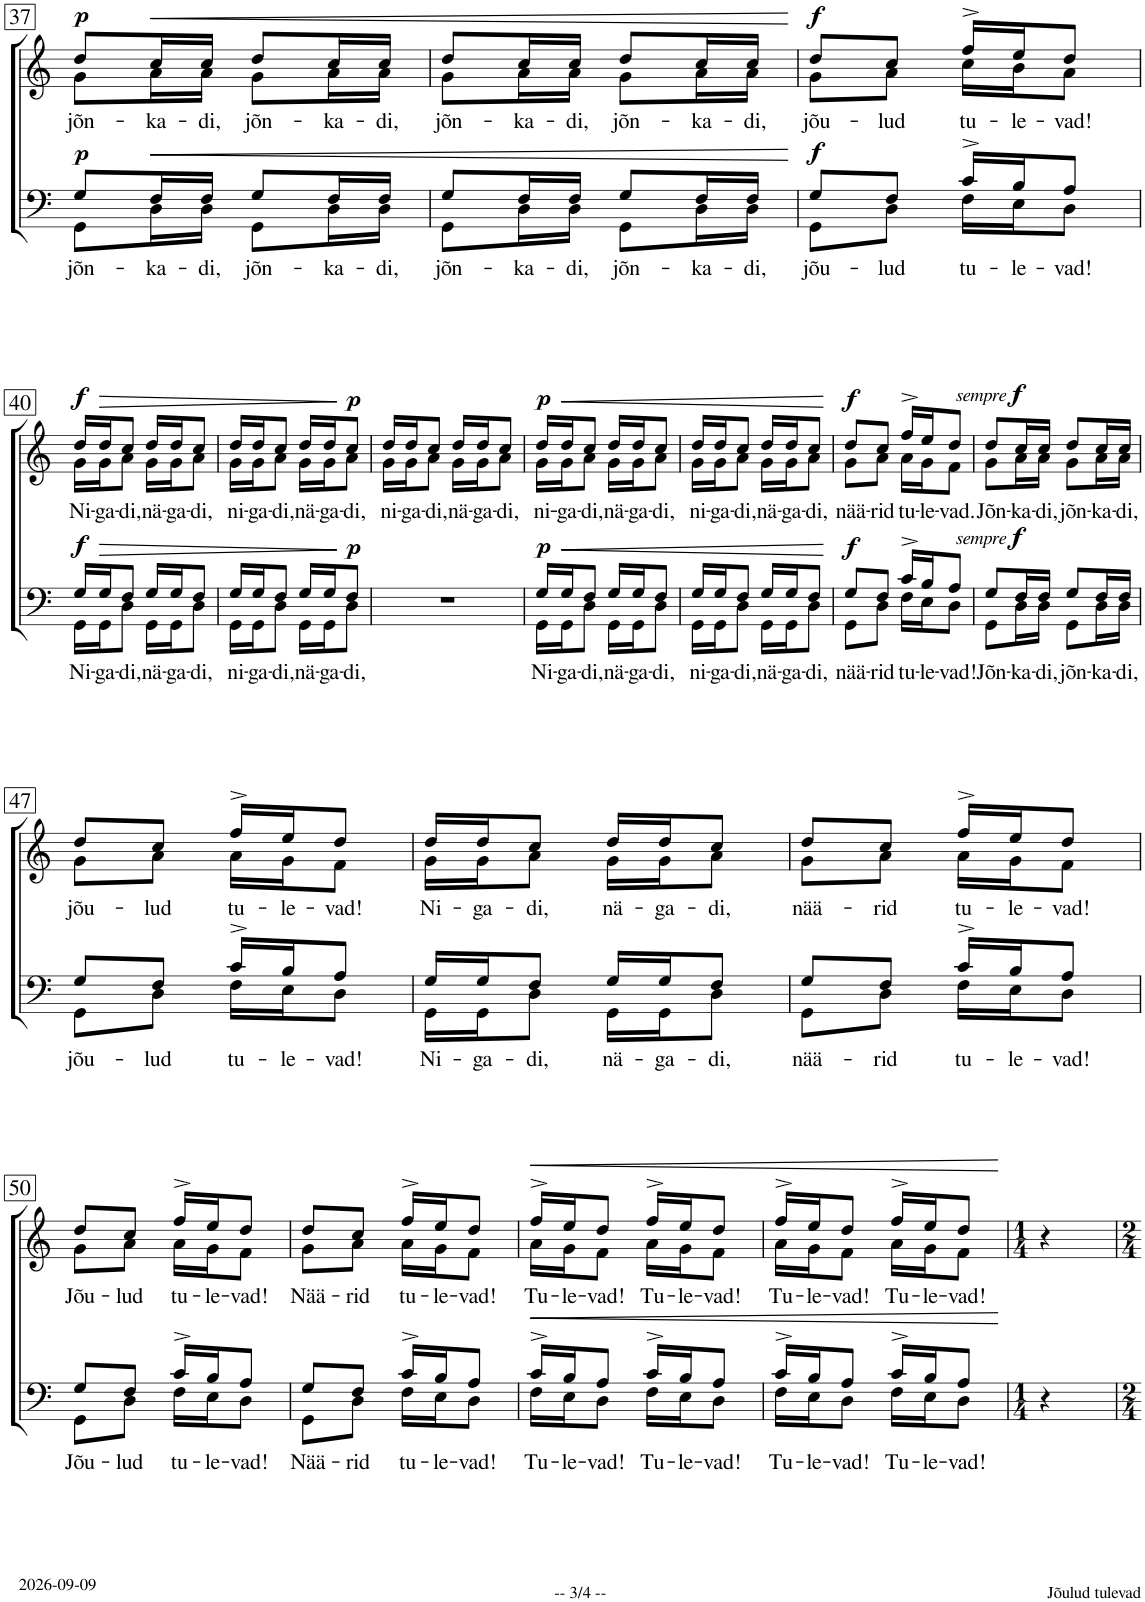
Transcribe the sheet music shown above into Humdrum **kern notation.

**kern	**text	**dynam	**kern	**text	**dynam
*part2	*part2	*part2	*part1	*part1	*part1
*staff2	*staff2	*staff2	*staff1	*staff1	*staff1
*I"T B	*	*	*I"S A	*	*
!!LO:PB:g=z
*clefF4	*	*	*clefG2	*	*
*k[]	*	*	*k[]	*	*
*M2/4	*	*	*M2/4	*	*
=37	=37	=37	=37	=37	=37
!	!LO:LY:b	!LO:DY:a	!	!LO:LY:b	!LO:DY:a
*^	*	*	*^	*	*
8G/L	8GG\L	jõn-	p	8dd/L	8g\L	jõn-	p
!	!	!LO:LY:b	!LO:HP:b	!	!	!LO:LY:b	!LO:HP:b
16F/L	16D\L	-ka-	<	16cc/L	16a\L	-ka-	<
!	!	!LO:LY:b	!	!	!	!LO:LY:b	!
16F/JJ	16D\JJ	-di,	.	16cc/JJ	16a\JJ	-di,	.
!	!	!LO:LY:b	!	!	!	!LO:LY:b	!
8G/L	8GG\L	jõn-	.	8dd/L	8g\L	jõn-	.
!	!	!LO:LY:b	!	!	!	!LO:LY:b	!
16F/L	16D\L	-ka-	.	16cc/L	16a\L	-ka-	.
!	!	!LO:LY:b	!	!	!	!LO:LY:b	!
16F/JJ	16D\JJ	-di,	.	16cc/JJ	16a\JJ	-di,	.
=38	=38	=38	=38	=38	=38	=38	=38
!	!	!LO:LY:b	!	!	!	!LO:LY:b	!
8G/L	8GG\L	jõn-	.	8dd/L	8g\L	jõn-	.
!	!	!LO:LY:b	!	!	!	!LO:LY:b	!
16F/L	16D\L	-ka-	.	16cc/L	16a\L	-ka-	.
!	!	!LO:LY:b	!	!	!	!LO:LY:b	!
16F/JJ	16D\JJ	-di,	.	16cc/JJ	16a\JJ	-di,	.
!	!	!LO:LY:b	!	!	!	!LO:LY:b	!
8G/L	8GG\L	jõn-	.	8dd/L	8g\L	jõn-	.
!	!	!LO:LY:b	!	!	!	!LO:LY:b	!
16F/L	16D\L	-ka-	.	16cc/L	16a\L	-ka-	.
!	!	!LO:LY:b	!	!	!	!LO:LY:b	!
16F/JJ	16D\JJ	-di,	.	16cc/JJ	16a\JJ	-di,	.
*v	*v	*	*	*	*	*	*
*	*	*	*v	*v	*	*
.	.	[	.	.	[
=39	=39	=39	=39	=39	=39
!	!LO:LY:b	!LO:DY:a	!	!LO:LY:b	!LO:DY:a
*^	*	*	*^	*	*
8G/L	8GG\L	jõu-	f	8dd/L	8g\L	jõu-	f
!	!	!LO:LY:b	!	!	!	!LO:LY:b	!
8F/J	8D\J	-lud	.	8cc/J	8a\J	-lud	.
!	!	!LO:LY:b	!	!	!	!LO:LY:b	!
16c^/LL	16F\LL	tu-	.	16ff^/LL	16cc\LL	tu-	.
!	!	!LO:LY:b	!	!	!	!LO:LY:b	!
16B/J	16E\J	-le-	.	16ee/J	16b\J	-le-	.
!	!	!LO:LY:b	!	!	!	!LO:LY:b	!
8A/J	8D\J	-vad!	.	8dd/J	8a\J	-vad!	.
!!LO:LB:g=z	!!
=40	=40	=40	=40	=40	=40	=40	=40
!	!	!LO:LY:b	!LO:DY:a	!	!	!LO:LY:b	!LO:DY:a
16G/LL	16GG\LL	Ni-	f	16dd/LL	16g\LL	Ni-	f
!	!	!LO:LY:b	!LO:HP:b	!	!	!LO:LY:b	!LO:HP:b
16G/J	16GG\J	-ga-	>	16dd/J	16g\J	-ga-	>
!	!	!LO:LY:b	!	!	!	!LO:LY:b	!
8F/J	8D\J	-di,	.	8cc/J	8a\J	-di,	.
!	!	!LO:LY:b	!	!	!	!LO:LY:b	!
16G/LL	16GG\LL	nä-	.	16dd/LL	16g\LL	nä-	.
!	!	!LO:LY:b	!	!	!	!LO:LY:b	!
16G/J	16GG\J	-ga-	.	16dd/J	16g\J	-ga-	.
!	!	!LO:LY:b	!	!	!	!LO:LY:b	!
8F/J	8D\J	-di,	.	8cc/J	8a\J	-di,	.
=41	=41	=41	=41	=41	=41	=41	=41
!	!	!LO:LY:b	!	!	!	!LO:LY:b	!
16G/LL	16GG\LL	ni-	.	16dd/LL	16g\LL	ni-	.
!	!	!LO:LY:b	!	!	!	!LO:LY:b	!
16G/J	16GG\J	-ga-	.	16dd/J	16g\J	-ga-	.
!	!	!LO:LY:b	!	!	!	!LO:LY:b	!
8F/J	8D\J	-di,	.	8cc/J	8a\J	-di,	.
!	!	!LO:LY:b	!	!	!	!LO:LY:b	!
16G/LL	16GG\LL	nä-	.	16dd/LL	16g\LL	nä-	.
!	!	!LO:LY:b	!	!	!	!LO:LY:b	!
16G/J	16GG\J	-ga-	.	16dd/J	16g\J	-ga-	.
!	!	!LO:LY:b	!LO:DY:n=1:a	!	!	!LO:LY:b	!LO:DY:n=1:a
8F/J	8D\J	-di,	] p	8cc/J	8a\J	-di,	] p
=42	=42	=42	=42	=42	=42	=42	=42
!	!	!	!	!	!	!LO:LY:b	!
*v	*v	*	*	*	*	*	*
2r	.	.	16dd/LL	16g\LL	ni-	.
!	!	!	!	!	!LO:LY:b	!
.	.	.	16dd/J	16g\J	-ga-	.
!	!	!	!	!	!LO:LY:b	!
.	.	.	8cc/J	8a\J	-di,	.
!	!	!	!	!	!LO:LY:b	!
.	.	.	16dd/LL	16g\LL	nä-	.
!	!	!	!	!	!LO:LY:b	!
.	.	.	16dd/J	16g\J	-ga-	.
!	!	!	!	!	!LO:LY:b	!
.	.	.	8cc/J	8a\J	-di,	.
=43	=43	=43	=43	=43	=43	=43
!	!LO:LY:b	!LO:DY:a	!	!	!LO:LY:b	!LO:DY:a
*^	*	*	*	*	*	*
16G/LL	16GG\LL	Ni-	p	16dd/LL	16g\LL	ni-	p
!	!	!LO:LY:b	!LO:HP:b	!	!	!LO:LY:b	!LO:HP:b
16G/J	16GG\J	-ga-	<	16dd/J	16g\J	-ga-	<
!	!	!LO:LY:b	!	!	!	!LO:LY:b	!
8F/J	8D\J	-di,	.	8cc/J	8a\J	-di,	.
!	!	!LO:LY:b	!	!	!	!LO:LY:b	!
16G/LL	16GG\LL	nä-	.	16dd/LL	16g\LL	nä-	.
!	!	!LO:LY:b	!	!	!	!LO:LY:b	!
16G/J	16GG\J	-ga-	.	16dd/J	16g\J	-ga-	.
!	!	!LO:LY:b	!	!	!	!LO:LY:b	!
8F/J	8D\J	-di,	.	8cc/J	8a\J	-di,	.
=44	=44	=44	=44	=44	=44	=44	=44
!	!	!LO:LY:b	!	!	!	!LO:LY:b	!
16G/LL	16GG\LL	ni-	.	16dd/LL	16g\LL	ni-	.
!	!	!LO:LY:b	!	!	!	!LO:LY:b	!
16G/J	16GG\J	-ga-	.	16dd/J	16g\J	-ga-	.
!	!	!LO:LY:b	!	!	!	!LO:LY:b	!
8F/J	8D\J	-di,	.	8cc/J	8a\J	-di,	.
!	!	!LO:LY:b	!	!	!	!LO:LY:b	!
16G/LL	16GG\LL	nä-	.	16dd/LL	16g\LL	nä-	.
!	!	!LO:LY:b	!	!	!	!LO:LY:b	!
16G/J	16GG\J	-ga-	.	16dd/J	16g\J	-ga-	.
!	!	!LO:LY:b	!	!	!	!LO:LY:b	!
8F/J	8D\J	-di,	.	8cc/J	8a\J	-di,	.
*v	*v	*	*	*	*	*	*
*	*	*	*v	*v	*	*
.	.	[	.	.	[
=45	=45	=45	=45	=45	=45
!	!LO:LY:b	!LO:DY:a	!	!LO:LY:b	!LO:DY:a
*^	*	*	*^	*	*
8G/L	8GG\L	nää-	f	8dd/L	8g\L	nää-	f
!	!	!LO:LY:b	!	!	!	!LO:LY:b	!
8F/J	8D\J	-rid	.	8cc/J	8a\J	-rid	.
!	!	!LO:LY:b	!	!	!	!LO:LY:b	!
16c^/LL	16F\LL	tu-	.	16ff^/LL	16a\LL	tu-	.
!	!	!LO:LY:b	!	!	!	!LO:LY:b	!
16B/J	16E\J	-le-	.	16ee/J	16g\J	-le-	.
!	!	!LO:LY:b	!	!	!	!LO:LY:b	!
8A/J	8D\J	-vad!	.	8dd/J	8f\J	-vad.	.
=46	=46	=46	=46	=46	=46	=46	=46
!	!	!LO:LY:b	!LO:DY:a	!	!	!LO:LY:b	!
!	!	!	!LO:DY:n=1:a	!	!	!	!LO:DY:a
!	!	!	!	!	!	!	!LO:DY:n=1:a
8G/L	8GG\L	Jõn-	other-dynamics f	8dd/L	8g\L	Jõn-	other-dynamics f
!	!	!LO:LY:b	!	!	!	!LO:LY:b	!
16F/L	16D\L	-ka-	.	16cc/L	16a\L	-ka-	.
!	!	!LO:LY:b	!	!	!	!LO:LY:b	!
16F/JJ	16D\JJ	-di,	.	16cc/JJ	16a\JJ	-di,	.
!	!	!LO:LY:b	!	!	!	!LO:LY:b	!
8G/L	8GG\L	jõn-	.	8dd/L	8g\L	jõn-	.
!	!	!LO:LY:b	!	!	!	!LO:LY:b	!
16F/L	16D\L	-ka-	.	16cc/L	16a\L	-ka-	.
!	!	!LO:LY:b	!	!	!	!LO:LY:b	!
16F/JJ	16D\JJ	-di,	.	16cc/JJ	16a\JJ	-di,	.
!!LO:LB:g=z	!!
=47	=47	=47	=47	=47	=47	=47	=47
!	!	!LO:LY:b	!	!	!	!LO:LY:b	!
8G/L	8GG\L	jõu-	.	8dd/L	8g\L	jõu-	.
!	!	!LO:LY:b	!	!	!	!LO:LY:b	!
8F/J	8D\J	-lud	.	8cc/J	8a\J	-lud	.
!	!	!LO:LY:b	!	!	!	!LO:LY:b	!
16c^/LL	16F\LL	tu-	.	16ff^/LL	16a\LL	tu-	.
!	!	!LO:LY:b	!	!	!	!LO:LY:b	!
16B/J	16E\J	-le-	.	16ee/J	16g\J	-le-	.
!	!	!LO:LY:b	!	!	!	!LO:LY:b	!
8A/J	8D\J	-vad!	.	8dd/J	8f\J	-vad!	.
=48	=48	=48	=48	=48	=48	=48	=48
!	!	!LO:LY:b	!	!	!	!LO:LY:b	!
16G/LL	16GG\LL	Ni-	.	16dd/LL	16g\LL	Ni-	.
!	!	!LO:LY:b	!	!	!	!LO:LY:b	!
16G/J	16GG\J	-ga-	.	16dd/J	16g\J	-ga-	.
!	!	!LO:LY:b	!	!	!	!LO:LY:b	!
8F/J	8D\J	-di,	.	8cc/J	8a\J	-di,	.
!	!	!LO:LY:b	!	!	!	!LO:LY:b	!
16G/LL	16GG\LL	nä-	.	16dd/LL	16g\LL	nä-	.
!	!	!LO:LY:b	!	!	!	!LO:LY:b	!
16G/J	16GG\J	-ga-	.	16dd/J	16g\J	-ga-	.
!	!	!LO:LY:b	!	!	!	!LO:LY:b	!
8F/J	8D\J	-di,	.	8cc/J	8a\J	-di,	.
=49	=49	=49	=49	=49	=49	=49	=49
!	!	!LO:LY:b	!	!	!	!LO:LY:b	!
8G/L	8GG\L	nää-	.	8dd/L	8g\L	nää-	.
!	!	!LO:LY:b	!	!	!	!LO:LY:b	!
8F/J	8D\J	-rid	.	8cc/J	8a\J	-rid	.
!	!	!LO:LY:b	!	!	!	!LO:LY:b	!
16c^/LL	16F\LL	tu-	.	16ff^/LL	16a\LL	tu-	.
!	!	!LO:LY:b	!	!	!	!LO:LY:b	!
16B/J	16E\J	-le-	.	16ee/J	16g\J	-le-	.
!	!	!LO:LY:b	!	!	!	!LO:LY:b	!
8A/J	8D\J	-vad!	.	8dd/J	8f\J	-vad!	.
!!LO:LB:g=z	!!
=50	=50	=50	=50	=50	=50	=50	=50
!	!	!LO:LY:b	!	!	!	!LO:LY:b	!
8G/L	8GG\L	Jõu-	.	8dd/L	8g\L	Jõu-	.
!	!	!LO:LY:b	!	!	!	!LO:LY:b	!
8F/J	8D\J	-lud	.	8cc/J	8a\J	-lud	.
!	!	!LO:LY:b	!	!	!	!LO:LY:b	!
16c^/LL	16F\LL	tu-	.	16ff^/LL	16a\LL	tu-	.
!	!	!LO:LY:b	!	!	!	!LO:LY:b	!
16B/J	16E\J	-le-	.	16ee/J	16g\J	-le-	.
!	!	!LO:LY:b	!	!	!	!LO:LY:b	!
8A/J	8D\J	-vad!	.	8dd/J	8f\J	-vad!	.
=51	=51	=51	=51	=51	=51	=51	=51
!	!	!LO:LY:b	!	!	!	!LO:LY:b	!
8G/L	8GG\L	Nää-	.	8dd/L	8g\L	Nää-	.
!	!	!LO:LY:b	!	!	!	!LO:LY:b	!
8F/J	8D\J	-rid	.	8cc/J	8a\J	-rid	.
!	!	!LO:LY:b	!	!	!	!LO:LY:b	!
16c^/LL	16F\LL	tu-	.	16ff^/LL	16a\LL	tu-	.
!	!	!LO:LY:b	!	!	!	!LO:LY:b	!
16B/J	16E\J	-le-	.	16ee/J	16g\J	-le-	.
!	!	!LO:LY:b	!	!	!	!LO:LY:b	!
8A/J	8D\J	-vad!	.	8dd/J	8f\J	-vad!	.
=52	=52	=52	=52	=52	=52	=52	=52
!	!	!LO:LY:b	!LO:HP:b	!	!	!LO:LY:b	!LO:HP:b
16c^/LL	16F\LL	Tu-	<	16ff^/LL	16a\LL	Tu-	<
!	!	!LO:LY:b	!	!	!	!LO:LY:b	!
16B/J	16E\J	-le-	.	16ee/J	16g\J	-le-	.
!	!	!LO:LY:b	!	!	!	!LO:LY:b	!
8A/J	8D\J	-vad!	.	8dd/J	8f\J	-vad!	.
!	!	!LO:LY:b	!	!	!	!LO:LY:b	!
16c^/LL	16F\LL	Tu-	.	16ff^/LL	16a\LL	Tu-	.
!	!	!LO:LY:b	!	!	!	!LO:LY:b	!
16B/J	16E\J	-le-	.	16ee/J	16g\J	-le-	.
!	!	!LO:LY:b	!	!	!	!LO:LY:b	!
8A/J	8D\J	-vad!	.	8dd/J	8f\J	-vad!	.
=53	=53	=53	=53	=53	=53	=53	=53
!	!	!LO:LY:b	!	!	!	!LO:LY:b	!
16c^/LL	16F\LL	Tu-	.	16ff^/LL	16a\LL	Tu-	.
!	!	!LO:LY:b	!	!	!	!LO:LY:b	!
16B/J	16E\J	-le-	.	16ee/J	16g\J	-le-	.
!	!	!LO:LY:b	!	!	!	!LO:LY:b	!
8A/J	8D\J	-vad!	.	8dd/J	8f\J	-vad!	.
!	!	!LO:LY:b	!	!	!	!LO:LY:b	!
16c^/LL	16F\LL	Tu-	.	16ff^/LL	16a\LL	Tu-	.
!	!	!LO:LY:b	!	!	!	!LO:LY:b	!
16B/J	16E\J	-le-	.	16ee/J	16g\J	-le-	.
!	!	!LO:LY:b	!	!	!	!LO:LY:b	!
8A/J	8D\J	-vad!	.	8dd/J	8f\J	-vad!	.
*v	*v	*	*	*	*	*	*
*	*	*	*v	*v	*	*
.	.	[	.	.	[
=54	=54	=54	=54	=54	=54
*M1/4	*	*	*M1/4	*	*
4r	.	.	4r	.	.
=	=	=	=	=	=
*-	*-	*-	*-	*-	*-
